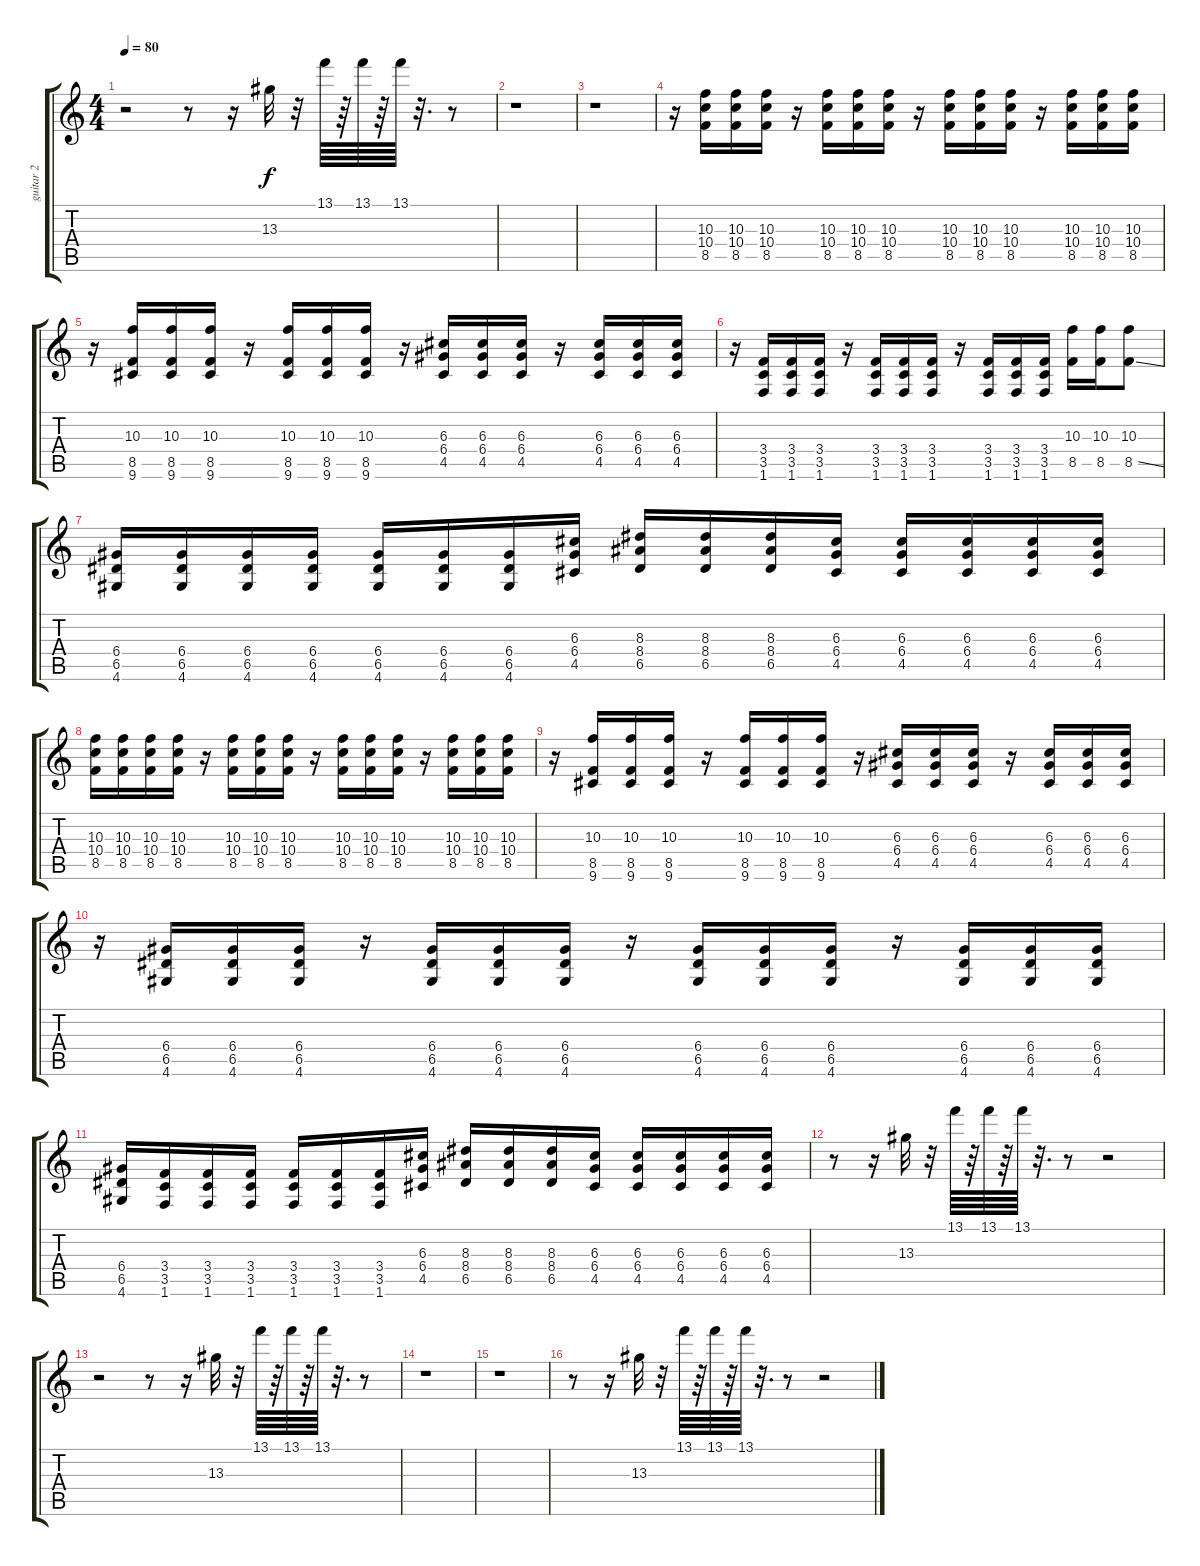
\track ("guitar 2" "guitar 2") {instrument distortionguitar}
\staff {score tabs}
\tuning (E4 B3 G3 D3 A2 E2) {hide}
\ts (4 4)
\tempo 80
\clef g2
\ks c
r.2{dy f instrument electricguitarjazz} r.8 r.16 13.3.32 r.32 13.1.64 r.64 13.1.64 r.64 13.1.64 r.32{d} r.8 |
r.1 |
r.1 |
r.16{instrument distortionguitar} (10.3 10.4 8.5).16 (10.3 10.4 8.5).16 (10.3 10.4 8.5).16 r.16 (10.3 10.4 8.5).16 (10.3 10.4 8.5).16 (10.3 10.4 8.5).16 r.16 (10.3 10.4 8.5).16 (10.3 10.4 8.5).16 (10.3 10.4 8.5).16 r.16 (10.3 10.4 8.5).16 (10.3 10.4 8.5).16 (10.3 10.4 8.5).16 |
r.16 (10.3 8.5 9.6).16 (10.3 8.5 9.6).16 (10.3 8.5 9.6).16 r.16 (10.3 8.5 9.6).16 (10.3 8.5 9.6).16 (10.3 8.5 9.6).16 r.16 (6.3 6.4 4.5).16 (6.3 6.4 4.5).16 (6.3 6.4 4.5).16 r.16 (6.3 6.4 4.5).16 (6.3 6.4 4.5).16 (6.3 6.4 4.5).16 |
r.16 (3.4 3.5 1.6).16 (3.4 3.5 1.6).16 (3.4 3.5 1.6).16 r.16 (3.4 3.5 1.6).16 (3.4 3.5 1.6).16 (3.4 3.5 1.6).16 r.16 (3.4 3.5 1.6).16 (3.4 3.5 1.6).16 (3.4 3.5 1.6).16 (10.3 8.5).16 (10.3 8.5).16 (10.3 8.5{ss}).8 |
(6.4 6.5 4.6).16 (6.4 6.5 4.6).16 (6.4 6.5 4.6).16 (6.4 6.5 4.6).16 (6.4 6.5 4.6).16 (6.4 6.5 4.6).16 (6.4 6.5 4.6).16 (6.3 6.4 4.5).16 (8.3 8.4 6.5).16 (8.3 8.4 6.5).16 (8.3 8.4 6.5).16 (6.3 6.4 4.5).16 (6.3 6.4 4.5).16 (6.3 6.4 4.5).16 (6.3 6.4 4.5).16 (6.3 6.4 4.5).16 |
(10.3 10.4 8.5).16 (10.3 10.4 8.5).16 (10.3 10.4 8.5).16 (10.3 10.4 8.5).16 r.16 (10.3 10.4 8.5).16 (10.3 10.4 8.5).16 (10.3 10.4 8.5).16 r.16 (10.3 10.4 8.5).16 (10.3 10.4 8.5).16 (10.3 10.4 8.5).16 r.16 (10.3 10.4 8.5).16 (10.3 10.4 8.5).16 (10.3 10.4 8.5).16 |
r.16 (10.3 8.5 9.6).16 (10.3 8.5 9.6).16 (10.3 8.5 9.6).16 r.16 (10.3 8.5 9.6).16 (10.3 8.5 9.6).16 (10.3 8.5 9.6).16 r.16 (6.3 6.4 4.5).16 (6.3 6.4 4.5).16 (6.3 6.4 4.5).16 r.16 (6.3 6.4 4.5).16 (6.3 6.4 4.5).16 (6.3 6.4 4.5).16 |
r.16 (6.4 6.5 4.6).16 (6.4 6.5 4.6).16 (6.4 6.5 4.6).16 r.16 (6.4 6.5 4.6).16 (6.4 6.5 4.6).16 (6.4 6.5 4.6).16 r.16 (6.4 6.5 4.6).16 (6.4 6.5 4.6).16 (6.4 6.5 4.6).16 r.16 (6.4 6.5 4.6).16 (6.4 6.5 4.6).16 (6.4 6.5 4.6).16 |
(6.4 6.5 4.6).16 (3.4 3.5 1.6).16 (3.4 3.5 1.6).16 (3.4 3.5 1.6).16 (3.4 3.5 1.6).16 (3.4 3.5 1.6).16 (3.4 3.5 1.6).16 (6.3 6.4 4.5).16 (8.3 8.4 6.5).16 (8.3 8.4 6.5).16 (8.3 8.4 6.5).16 (6.3 6.4 4.5).16 (6.3 6.4 4.5).16 (6.3 6.4 4.5).16 (6.3 6.4 4.5).16 (6.3 6.4 4.5).16 |
r.8{instrument electricguitarjazz} r.16 13.3.32 r.32 13.1.64 r.64 13.1.64 r.64 13.1.64 r.32{d} r.8 r.2 |
r.2{instrument electricguitarjazz} r.8 r.16 13.3.32 r.32 13.1.64 r.64 13.1.64 r.64 13.1.64 r.32{d} r.8 |
r.1 |
r.1 |
r.8{instrument electricguitarjazz} r.16 13.3.32 r.32 13.1.64 r.64 13.1.64 r.64 13.1.64 r.32{d} r.8 r.2
